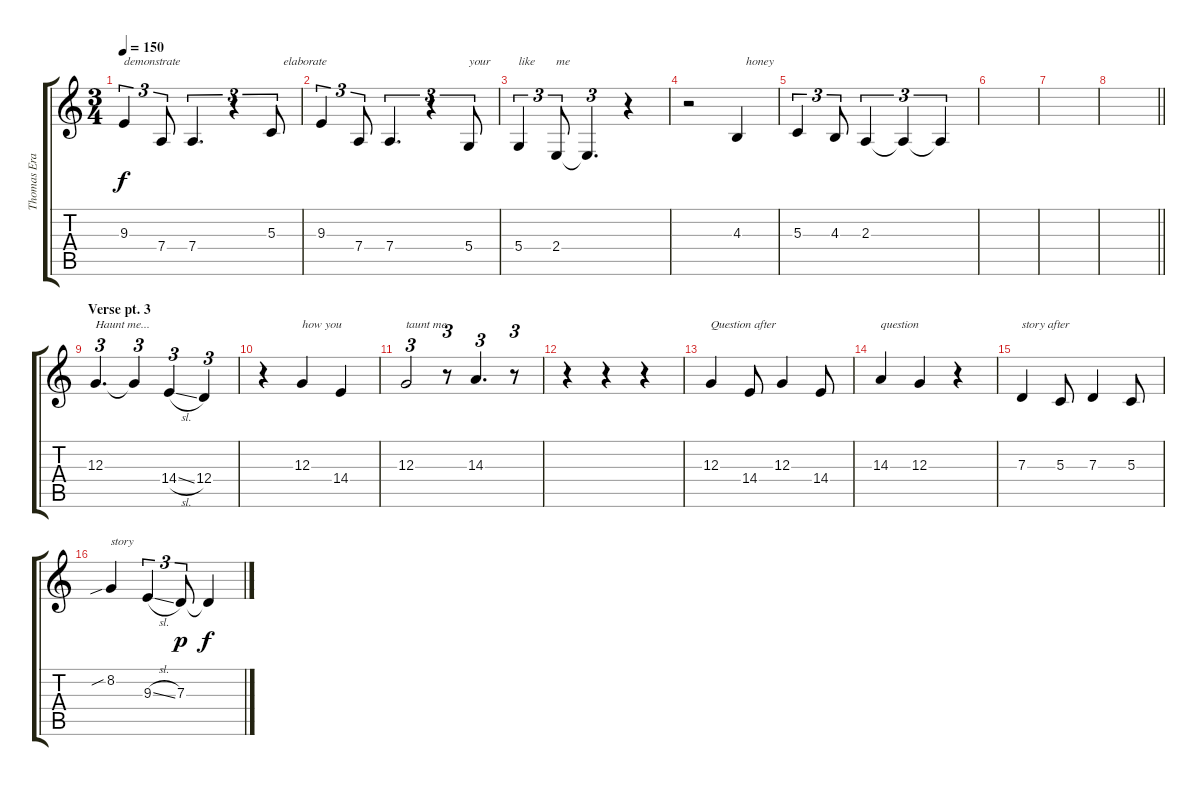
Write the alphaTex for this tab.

\track ("Thomas Erak" "Thomas Era") {instrument lead6voice}
\staff {score tabs}
\tuning (E4 B3 G3 D3 A2 E2) {hide}
\ts (3 4)
\tempo 150
\clef g2
\ks c
9.3.4{tu (3 2) txt "demonstrate" dy f} 7.4.8{tu (3 2)} 7.4.4{d tu (3 2)} r.4{tu (3 2)} 5.3.8{tu (3 2) txt "    elaborate"} |
9.3.4{tu (3 2)} 7.4.8{tu (3 2)} 7.4.4{d tu (3 2)} r.4{tu (3 2)} 5.4.8{tu (3 2) txt "your"} |
5.4.4{tu (3 2) txt "like"} 2.4.8{tu (3 2) txt "me"} 2.4{t}.4{d tu (3 2)} r.4 |
r.2 4.3.4{txt "   honey"} |
5.3.4{tu (3 2)} 4.3.8{tu (3 2)} 2.3.4{tu (3 2)} 2.3{t}.4{tu (3 2)} 2.3{t}.4{tu (3 2)} |
|
|
\barLineRight lightlight
|
\section ("" "Verse pt. 3")
12.3.4{d tu (3 2) txt "Haunt me..."} 12.3{t}.4{tu (3 2)} 14.4{sl}.4{tu (3 2)} 12.4.4{tu (3 2)} |
r.4 12.3.4{txt "how you"} 14.4.4 |
12.3.2{tu (3 2) txt "taunt me"} r.8{tu (3 2)} 14.3.4{d tu (3 2)} r.8{tu (3 2)} |
r.4 r.4 r.4 |
12.3.4{txt "Question after"} 14.4.8 12.3.4 14.4.8 |
14.3.4{txt "question"} 12.3.4 r.4 |
7.3.4{txt "story after"} 5.3.8 7.3.4 5.3.8 |
8.2{sib}.4{txt "story"} 9.3{sl}.4{tu (3 2)} 7.3.8{tu (3 2) dy p} 7.3{t}.4{dy f}
